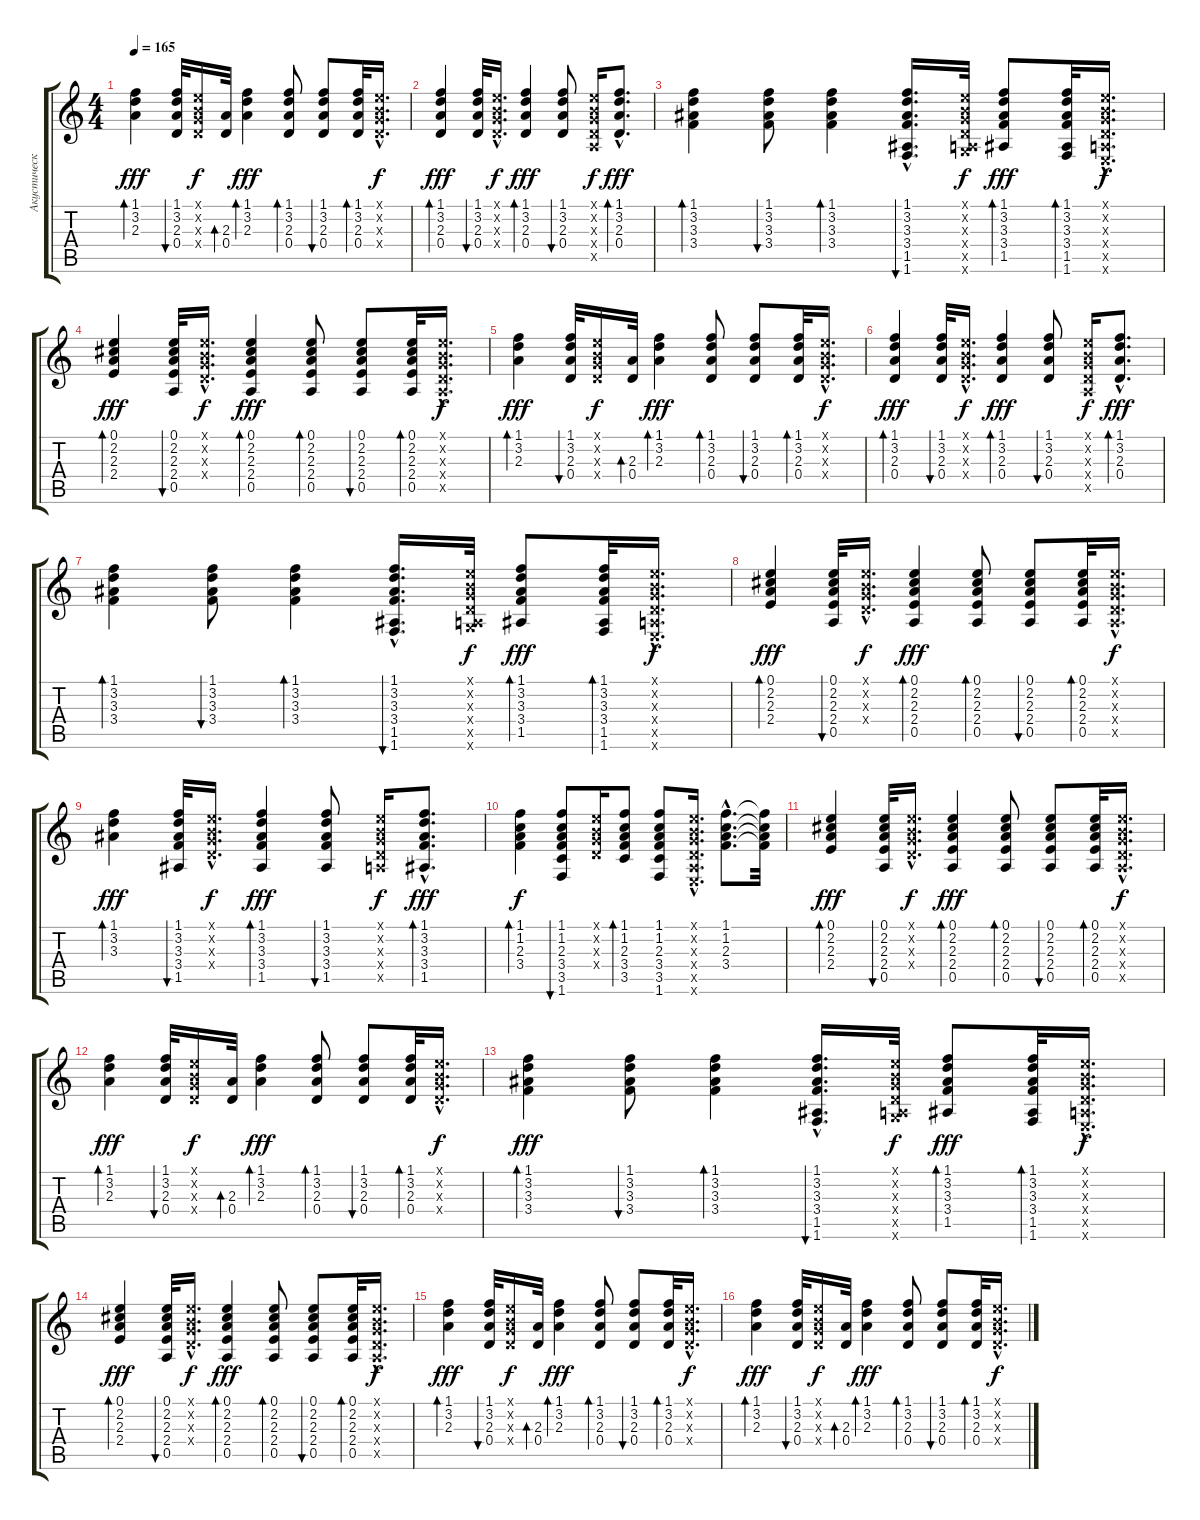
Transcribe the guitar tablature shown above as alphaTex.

\track ("Акустическая гитара" "Акустическ") {instrument acousticguitarnylon}
\staff {score tabs}
\tuning (E4 B3 G3 D3 A2 E2) {hide}
\ts (4 4)
\tempo 165
\clef g2
\ks c
(1.1 3.2 2.3).4{bd 60 dy fff} (1.1 3.2 2.3 0.4).32{bu 60} (0.1{x} 0.2{x} 0.3{x} 0.4{x}).16{dy f} (2.3 0.4).32{bd 60} (1.1 3.2 2.3).4{bd 60 dy fff} (1.1 3.2 2.3 0.4).8{bd 60} (1.1 3.2 2.3 0.4).8{bu 60} (1.1 3.2 2.3 0.4).32{bd 60} (0.1{hac x} 0.2{hac x} 0.3{hac x} 0.4{hac x}).16{d dy f} |
(1.1 3.2 2.3 0.4).4{bd 60 dy fff} (1.1 3.2 2.3 0.4).32{bu 60} (0.1{hac x} 0.2{hac x} 0.3{hac x} 0.4{hac x}).16{d dy f} (1.1 3.2 2.3 0.4).4{bd 60 dy fff} (1.1 3.2 2.3 0.4).8{bu 60} (0.1{x} 0.2{x} 0.3{x} 0.4{x} 0.5{x}).16{dy f} (1.1{hac} 3.2{hac} 2.3{hac} 0.4{hac}).8{d bd 60 dy fff} |
(1.1 3.2 3.3 3.4).4{bd 60} (1.1 3.2 3.3 3.4).8{bu 60} (1.1 3.2 3.3 3.4).4{bd 60} (1.1 3.2 3.3 3.4 1.5{hac} 1.6{hac}).16{d bu 60} (0.1{x} 0.2{x} 0.3{x} 0.4{x} 0.5{x} 3.6{x}).32{dy f} (1.1 3.2 3.3 3.4 1.5).8{bd 60 dy fff} (1.1 3.2 3.3 3.4 1.5 1.6).32{bd 60} (0.1{hac x} 0.2{hac x} 0.3{hac x} 0.4{hac x} 0.5{hac x} 0.6{hac x}).16{d dy f} |
(0.1 2.2 2.3 2.4).4{bd 60 dy fff} (0.1 2.2 2.3 2.4 0.5).32{bu 60} (0.1{hac x} 0.2{hac x} 0.3{hac x} 0.4{hac x}).16{d dy f} (0.1 2.2 2.3 2.4 0.5).4{bd 60 dy fff} (0.1 2.2 2.3 2.4 0.5).8{bd 60} (0.1 2.2 2.3 2.4 0.5).8{bu 60} (0.1 2.2 2.3 2.4 0.5).32{bd 60} (0.1{hac x} 0.2{hac x} 0.3{hac x} 0.4{hac x} 0.5{hac x}).16{d dy f} |
(1.1 3.2 2.3).4{bd 60 dy fff} (1.1 3.2 2.3 0.4).32{bu 60} (0.1{x} 0.2{x} 0.3{x} 0.4{x}).16{dy f} (2.3 0.4).32{bd 60} (1.1 3.2 2.3).4{bd 60 dy fff} (1.1 3.2 2.3 0.4).8{bd 60} (1.1 3.2 2.3 0.4).8{bu 60} (1.1 3.2 2.3 0.4).32{bd 60} (0.1{hac x} 0.2{hac x} 0.3{hac x} 0.4{hac x}).16{d dy f} |
(1.1 3.2 2.3 0.4).4{bd 60 dy fff} (1.1 3.2 2.3 0.4).32{bu 60} (0.1{hac x} 0.2{hac x} 0.3{hac x} 0.4{hac x}).16{d dy f} (1.1 3.2 2.3 0.4).4{bd 60 dy fff} (1.1 3.2 2.3 0.4).8{bu 60} (0.1{x} 0.2{x} 0.3{x} 0.4{x} 0.5{x}).16{dy f} (1.1{hac} 3.2{hac} 2.3{hac} 0.4{hac}).8{d bd 60 dy fff} |
(1.1 3.2 3.3 3.4).4{bd 60} (1.1 3.2 3.3 3.4).8{bu 60} (1.1 3.2 3.3 3.4).4{bd 60} (1.1 3.2 3.3 3.4 1.5{hac} 1.6{hac}).16{d bu 60} (0.1{x} 0.2{x} 0.3{x} 0.4{x} 0.5{x} 3.6{x}).32{dy f} (1.1 3.2 3.3 3.4 1.5).8{bd 60 dy fff} (1.1 3.2 3.3 3.4 1.5 1.6).32{bd 60} (0.1{hac x} 0.2{hac x} 0.3{hac x} 0.4{hac x} 0.5{hac x} 0.6{hac x}).16{d dy f} |
(0.1 2.2 2.3 2.4).4{bd 60 dy fff} (0.1 2.2 2.3 2.4 0.5).32{bu 60} (0.1{hac x} 0.2{hac x} 0.3{hac x} 0.4{hac x}).16{d dy f} (0.1 2.2 2.3 2.4 0.5).4{bd 60 dy fff} (0.1 2.2 2.3 2.4 0.5).8{bd 60} (0.1 2.2 2.3 2.4 0.5).8{bu 60} (0.1 2.2 2.3 2.4 0.5).32{bd 60} (0.1{hac x} 0.2{hac x} 0.3{hac x} 0.4{hac x} 0.5{hac x}).16{d dy f} |
(1.1 3.2 3.3).4{bd 60 dy fff} (1.1 3.2 3.3 3.4 1.5).32{bu 60} (0.1{hac x} 0.2{hac x} 0.3{hac x} 0.4{hac x}).16{d dy f} (1.1 3.2 3.3 3.4 1.5).4{bd 60 dy fff} (1.1 3.2 3.3 3.4 1.5).8{bu 60} (0.1{x} 0.2{x} 0.3{x} 0.4{x} 0.5{x}).16{dy f} (1.1{hac} 3.2{hac} 3.3{hac} 3.4{hac} 1.5{hac}).8{d bd 60 dy fff} |
(1.1 1.2 2.3 3.4).4{bd 60 dy f} (1.1 1.2 2.3 3.4 3.5 1.6).8{bu 60} (0.1{x} 0.2{x} 0.3{x} 0.4{x}).16 (1.1 1.2 2.3 3.4 3.5).8{bd 60} (1.1 1.2 2.3 3.4 3.5 1.6).8 (0.1{hac x} 0.2{hac x} 0.3{hac x} 0.4{hac x} 0.5{hac x} 0.6{hac x}).16{d} (1.1{hac} 1.2{hac} 2.3{hac} 3.4{hac}).8{d} (1.1{t} 1.2{t} 2.3{t} 3.4{t}).32 |
(0.1 2.2 2.3 2.4).4{bd 60 dy fff} (0.1 2.2 2.3 2.4 0.5).32{bu 60} (0.1{hac x} 0.2{hac x} 0.3{hac x} 0.4{hac x}).16{d dy f} (0.1 2.2 2.3 2.4 0.5).4{bd 60 dy fff} (0.1 2.2 2.3 2.4 0.5).8{bd 60} (0.1 2.2 2.3 2.4 0.5).8{bu 60} (0.1 2.2 2.3 2.4 0.5).32{bd 60} (0.1{hac x} 0.2{hac x} 0.3{hac x} 0.4{hac x} 0.5{hac x}).16{d dy f} |
(1.1 3.2 2.3).4{bd 60 dy fff} (1.1 3.2 2.3 0.4).32{bu 60} (0.1{x} 0.2{x} 0.3{x} 0.4{x}).16{dy f} (2.3 0.4).32{bd 60} (1.1 3.2 2.3).4{bd 60 dy fff} (1.1 3.2 2.3 0.4).8{bd 60} (1.1 3.2 2.3 0.4).8{bu 60} (1.1 3.2 2.3 0.4).32{bd 60} (0.1{hac x} 0.2{hac x} 0.3{hac x} 0.4{hac x}).16{d dy f} |
(1.1 3.2 3.3 3.4).4{bd 60 dy fff} (1.1 3.2 3.3 3.4).8{bu 60} (1.1 3.2 3.3 3.4).4{bd 60} (1.1 3.2 3.3 3.4 1.5{hac} 1.6{hac}).16{d bu 60} (0.1{x} 0.2{x} 0.3{x} 0.4{x} 0.5{x} 3.6{x}).32{dy f} (1.1 3.2 3.3 3.4 1.5).8{bd 60 dy fff} (1.1 3.2 3.3 3.4 1.5 1.6).32{bd 60} (0.1{hac x} 0.2{hac x} 0.3{hac x} 0.4{hac x} 0.5{hac x} 0.6{hac x}).16{d dy f} |
(0.1 2.2 2.3 2.4).4{bd 60 dy fff} (0.1 2.2 2.3 2.4 0.5).32{bu 60} (0.1{hac x} 0.2{hac x} 0.3{hac x} 0.4{hac x}).16{d dy f} (0.1 2.2 2.3 2.4 0.5).4{bd 60 dy fff} (0.1 2.2 2.3 2.4 0.5).8{bd 60} (0.1 2.2 2.3 2.4 0.5).8{bu 60} (0.1 2.2 2.3 2.4 0.5).32{bd 60} (0.1{hac x} 0.2{hac x} 0.3{hac x} 0.4{hac x} 0.5{hac x}).16{d dy f} |
(1.1 3.2 2.3).4{bd 60 dy fff} (1.1 3.2 2.3 0.4).32{bu 60} (0.1{x} 0.2{x} 0.3{x} 0.4{x}).16{dy f} (2.3 0.4).32{bd 60} (1.1 3.2 2.3).4{bd 60 dy fff} (1.1 3.2 2.3 0.4).8{bd 60} (1.1 3.2 2.3 0.4).8{bu 60} (1.1 3.2 2.3 0.4).32{bd 60} (0.1{hac x} 0.2{hac x} 0.3{hac x} 0.4{hac x}).16{d dy f} |
(1.1 3.2 2.3).4{bd 60 dy fff} (1.1 3.2 2.3 0.4).32{bu 60} (0.1{x} 0.2{x} 0.3{x} 0.4{x}).16{dy f} (2.3 0.4).32{bd 60} (1.1 3.2 2.3).4{bd 60 dy fff} (1.1 3.2 2.3 0.4).8{bd 60} (1.1 3.2 2.3 0.4).8{bu 60} (1.1 3.2 2.3 0.4).32{bd 60} (0.1{hac x} 0.2{hac x} 0.3{hac x} 0.4{hac x}).16{d dy f}
